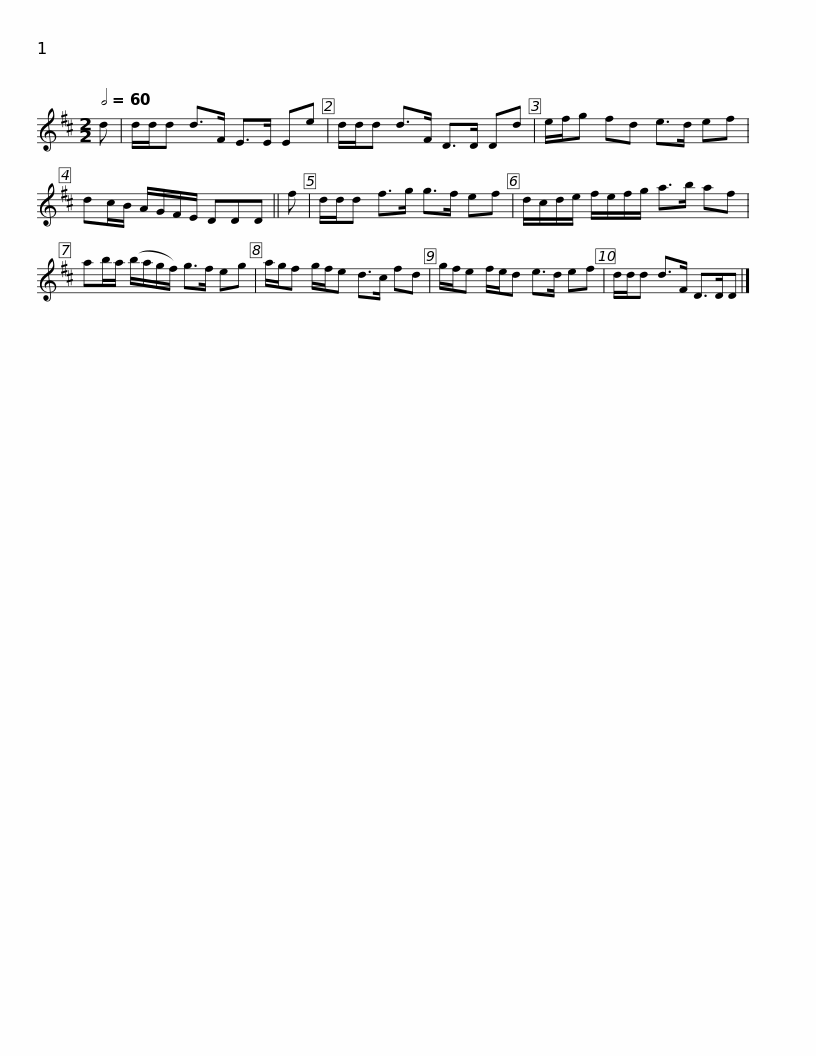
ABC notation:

X:1
L:1/8
Q:1/2=60
M:2/2
I:linebreak $
K:D
V:1 treble
V:1
 d | d/d/d d>F E>E Ee | d/d/d d>F D>D Dd | e/f/g fd e>d ef | dc/B/ A/G/F/E/ DDD || %5
 f |$ d/d/d f>g g>f ef | d/c/d/e/ f/e/f/g/ a>b af | ab/a/ (b/a/g/f/) g>f eg | a/g/f g/f/e d>c fd |$ %10
 g/f/e f/e/d e>d ef | d/d/d d>F D>DD |] %12
